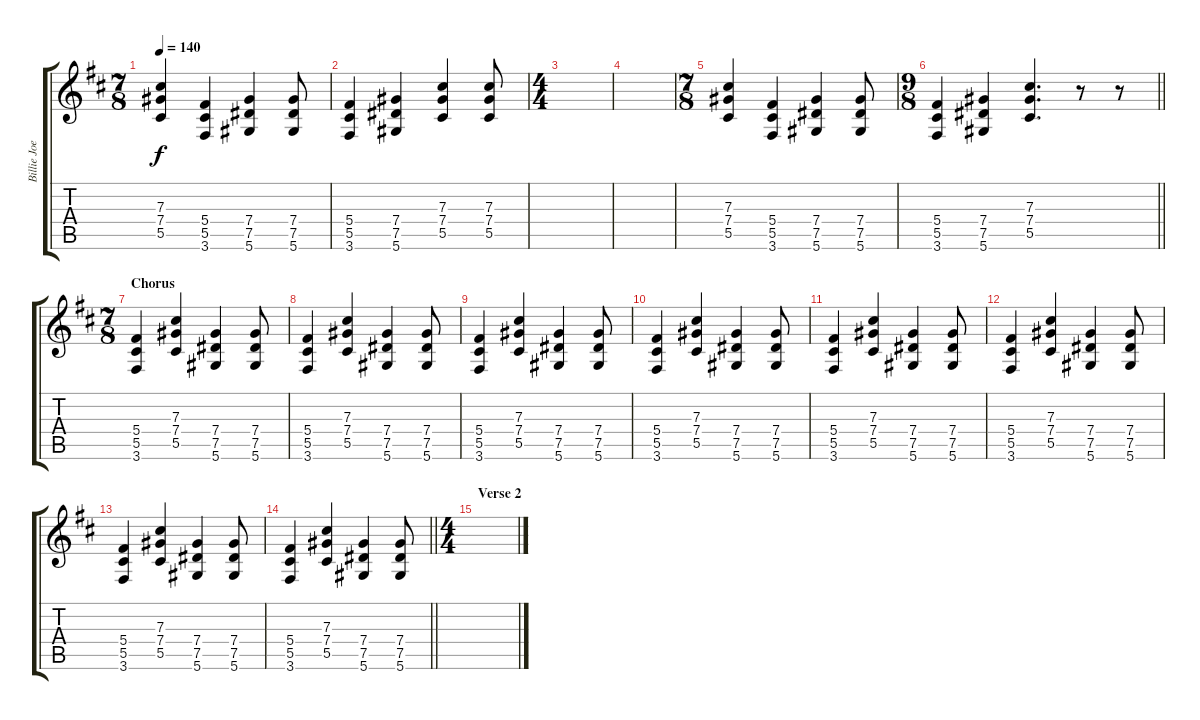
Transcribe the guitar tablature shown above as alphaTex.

\track ("Billie Joe Armstrong" "Billie Joe") {instrument distortionguitar}
\staff {score tabs}
\tuning (Eb4 Bb3 Gb3 Db3 Ab2 Eb2) {hide}
\ts (7 8)
\tempo 140
\clef g2
\ks d
(7.3 7.4 5.5).4{dy f} (5.4 5.5 3.6).4 (7.4 7.5 5.6).4 (7.4 7.5 5.6).8 |
(5.4 5.5 3.6).4 (7.4 7.5 5.6).4 (7.3 7.4 5.5).4 (7.3 7.4 5.5).8 |
\ts (4 4)
|
|
\ts (7 8)
(7.3 7.4 5.5).4 (5.4 5.5 3.6).4 (7.4 7.5 5.6).4 (7.4 7.5 5.6).8 |
\ts (9 8)
\barLineRight lightlight
(5.4 5.5 3.6).4 (7.4 7.5 5.6).4 (7.3 7.4 5.5).4{d} r.8 r.8 |
\ts (7 8)
\section ("" "Chorus")
(5.4 5.5 3.6).4 (7.3 7.4 5.5).4 (7.4 7.5 5.6).4 (7.4 7.5 5.6).8 |
(5.4 5.5 3.6).4 (7.3 7.4 5.5).4 (7.4 7.5 5.6).4 (7.4 7.5 5.6).8 |
(5.4 5.5 3.6).4 (7.3 7.4 5.5).4 (7.4 7.5 5.6).4 (7.4 7.5 5.6).8 |
(5.4 5.5 3.6).4 (7.3 7.4 5.5).4 (7.4 7.5 5.6).4 (7.4 7.5 5.6).8 |
(5.4 5.5 3.6).4 (7.3 7.4 5.5).4 (7.4 7.5 5.6).4 (7.4 7.5 5.6).8 |
(5.4 5.5 3.6).4 (7.3 7.4 5.5).4 (7.4 7.5 5.6).4 (7.4 7.5 5.6).8 |
(5.4 5.5 3.6).4 (7.3 7.4 5.5).4 (7.4 7.5 5.6).4 (7.4 7.5 5.6).8 |
\barLineRight lightlight
(5.4 5.5 3.6).4 (7.3 7.4 5.5).4 (7.4 7.5 5.6).4 (7.4 7.5 5.6).8 |
\ts (4 4)
\section ("" "Verse 2")
